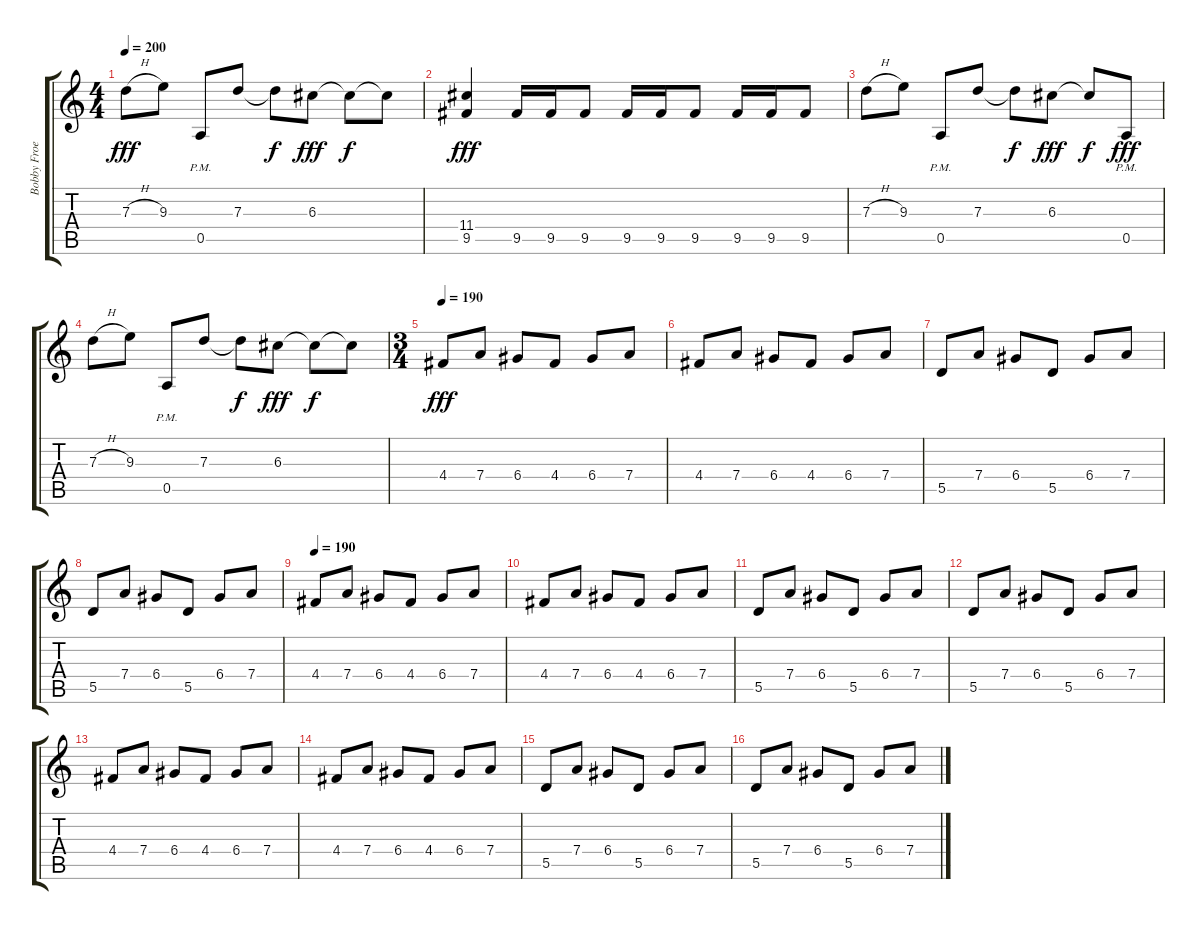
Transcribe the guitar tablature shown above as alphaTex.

\track ("Bobby Froese" "Bobby Froe") {instrument distortionguitar}
\staff {score tabs}
\tuning (E4 B3 G3 D3 A2 E2) {hide}
\ts (4 4)
\tempo 200
\clef g2
\ks c
7.3{h}.8{dy fff} 9.3.8 0.5{pm}.8 7.3.8 7.3{t}.8{dy f} 6.3.8{dy fff} 6.3{t}.8{dy f} 6.3{t}.8 |
(11.4 9.5).4{dy fff} 9.5.16 9.5.16 9.5.8 9.5.16 9.5.16 9.5.8 9.5.16 9.5.16 9.5.8 |
7.3{h}.8 9.3.8 0.5{pm}.8 7.3.8 7.3{t}.8{dy f} 6.3.8{dy fff} 6.3{t}.8{dy f} 0.5{pm}.8{dy fff} |
7.3{h}.8 9.3.8 0.5{pm}.8 7.3.8 7.3{t}.8{dy f} 6.3.8{dy fff} 6.3{t}.8{dy f} 6.3{t}.8 |
\ts (3 4)
\tempo 190
4.4.8{dy fff} 7.4.8 6.4.8 4.4.8 6.4.8 7.4.8 |
4.4.8 7.4.8 6.4.8 4.4.8 6.4.8 7.4.8 |
5.5.8 7.4.8 6.4.8 5.5.8 6.4.8 7.4.8 |
5.5.8 7.4.8 6.4.8 5.5.8 6.4.8 7.4.8 |
\tempo 190
4.4.8 7.4.8 6.4.8 4.4.8 6.4.8 7.4.8 |
4.4.8 7.4.8 6.4.8 4.4.8 6.4.8 7.4.8 |
5.5.8 7.4.8 6.4.8 5.5.8 6.4.8 7.4.8 |
5.5.8 7.4.8 6.4.8 5.5.8 6.4.8 7.4.8 |
4.4.8 7.4.8 6.4.8 4.4.8 6.4.8 7.4.8 |
4.4.8 7.4.8 6.4.8 4.4.8 6.4.8 7.4.8 |
5.5.8 7.4.8 6.4.8 5.5.8 6.4.8 7.4.8 |
5.5.8 7.4.8 6.4.8 5.5.8 6.4.8 7.4.8
